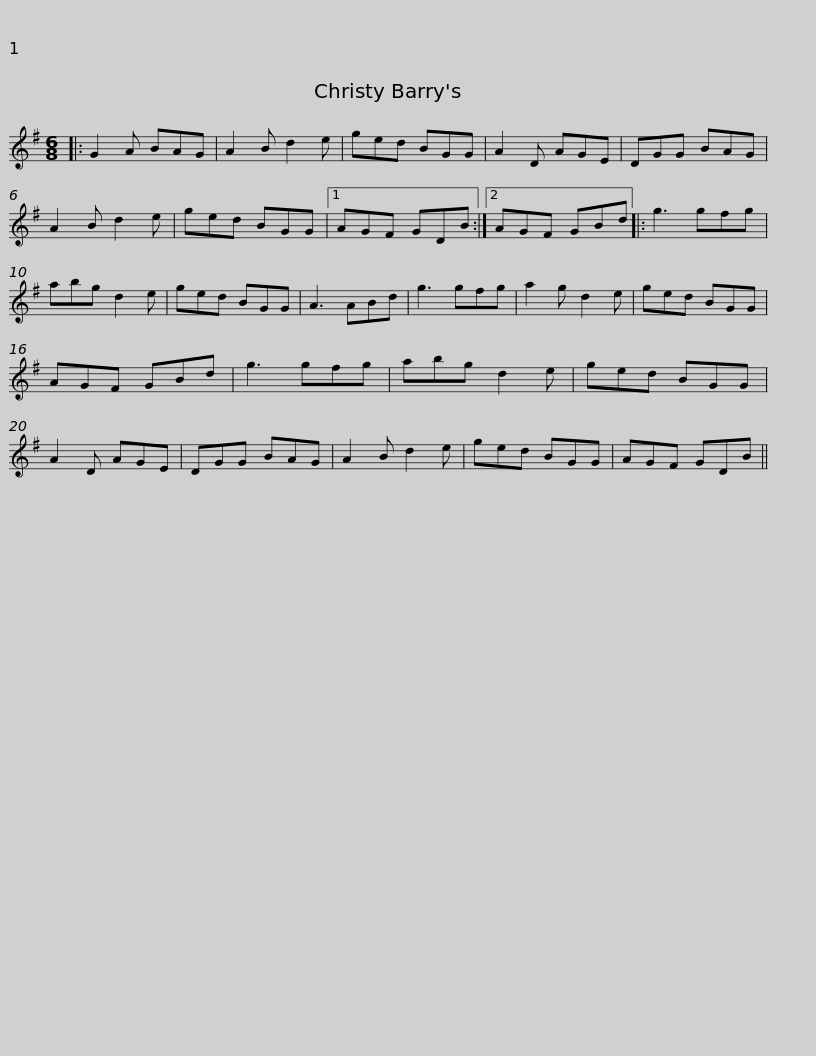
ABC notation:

X:1
L:1/8
M:6/8
I:linebreak $
K:G
V:1 treble
V:1
|: G2 A BAG | A2 B d2 e | ged BGG | A2 D AGE | DGG BAG | %5
 A2 B d2 e | ged BGG |1 AGF GDB :|2$ AGF GBd |: g3 gfg | %10
 abg d2 e | ged BGG | A3 ABd | g3 gfg | a2 g d2 e | %15
 ged BGG |$ AGF GBd | g3 gfg | abg d2 e | ged BGG | %20
 A2 D AGE | DGG BAG | A2 B d2 e | ged BGG |$ AGF GDB || %25
